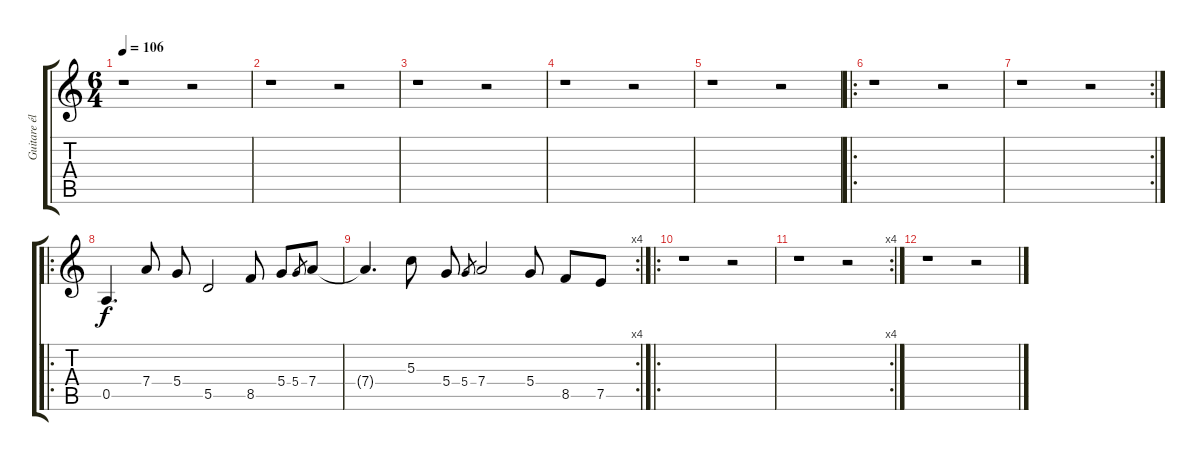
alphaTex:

\track ("Guitare électrique 3" "Guitare él") {instrument distortionguitar}
\staff {score tabs}
\tuning (E4 B3 G3 D3 A2 D2) {hide}
\ts (6 4)
\tempo 106
\clef g2
\ks c
r.1{dy f} r.2 |
r.1 r.2 |
r.1 r.2 |
r.1 r.2 |
r.1 r.2 |
\ro
r.1 r.2 |
\rc 2
r.1 r.2 |
\ro
0.5.4{d} 7.4.8 5.4.8 5.5.2 8.5.8 5.4.8 5.4.8{gr} 7.4.8 |
\rc 4
7.4{t}.4{d} 5.3.8 5.4.8 5.4.8{gr} 7.4.2 5.4.8 8.5.8 7.5.8 |
\ro
r.1 r.2 |
\rc 4
r.1 r.2 |
r.1 r.2
